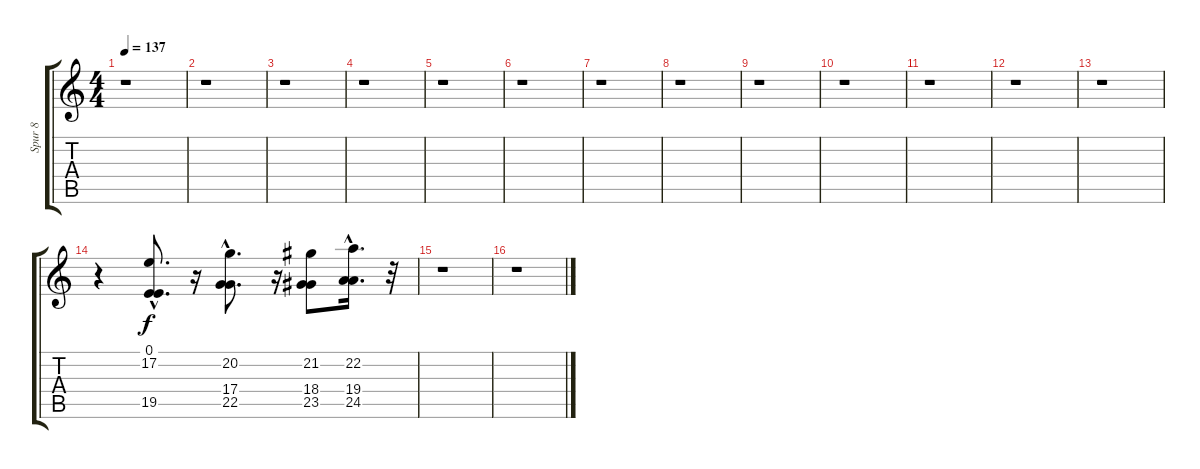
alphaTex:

\track ("Spur 8" "Spur 8") {instrument brasssection}
\staff {score tabs}
\tuning (E4 B3 G3 D3 A2 E2) {hide}
\ts (4 4)
\tempo 137
\clef g2
\ks c
r.1{dy f} |
r.1 |
r.1 |
r.1 |
r.1 |
r.1 |
r.1 |
r.1 |
r.1 |
r.1 |
r.1 |
r.1 |
r.1 |
r.4 (0.1{hac} 17.2{hac} 19.5{hac}).8{d} r.16 (20.2{hac} 17.4{hac} 22.5{hac}).8{d} r.16 (21.2 18.4 23.5).8 (22.2{hac} 19.4{hac} 24.5{hac}).16{d} r.32 |
r.1 |
r.1
